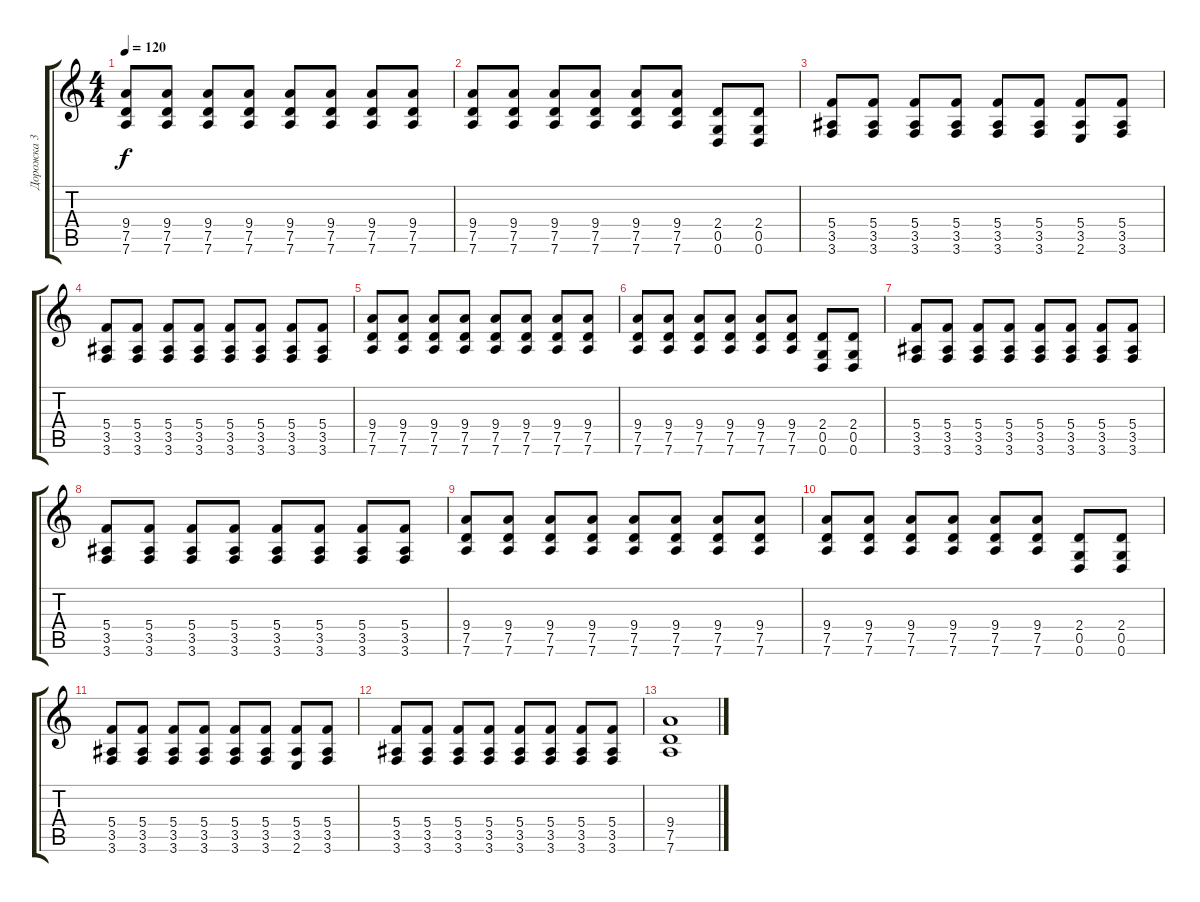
\track ("Дорожка 3" "Дорожка 3") {instrument distortionguitar}
\staff {score tabs}
\tuning (D4 A3 F3 C3 G2 D2) {hide}
\ts (4 4)
\tempo 120
\clef g2
\ks c
(9.4 7.5 7.6).8{dy f} (9.4 7.5 7.6).8 (9.4 7.5 7.6).8 (9.4 7.5 7.6).8 (9.4 7.5 7.6).8 (9.4 7.5 7.6).8 (9.4 7.5 7.6).8 (9.4 7.5 7.6).8 |
(9.4 7.5 7.6).8 (9.4 7.5 7.6).8 (9.4 7.5 7.6).8 (9.4 7.5 7.6).8 (9.4 7.5 7.6).8 (9.4 7.5 7.6).8 (2.4 0.5 0.6).8 (2.4 0.5 0.6).8 |
(5.4 3.5 3.6).8 (5.4 3.5 3.6).8 (5.4 3.5 3.6).8 (5.4 3.5 3.6).8 (5.4 3.5 3.6).8 (5.4 3.5 3.6).8 (5.4 3.5 2.6).8 (5.4 3.5 3.6).8 |
(5.4 3.5 3.6).8 (5.4 3.5 3.6).8 (5.4 3.5 3.6).8 (5.4 3.5 3.6).8 (5.4 3.5 3.6).8 (5.4 3.5 3.6).8 (5.4 3.5 3.6).8 (5.4 3.5 3.6).8 |
(9.4 7.5 7.6).8{volume 16} (9.4 7.5 7.6).8 (9.4 7.5 7.6).8 (9.4 7.5 7.6).8 (9.4 7.5 7.6).8 (9.4 7.5 7.6).8 (9.4 7.5 7.6).8 (9.4 7.5 7.6).8 |
(9.4 7.5 7.6).8 (9.4 7.5 7.6).8 (9.4 7.5 7.6).8 (9.4 7.5 7.6).8 (9.4 7.5 7.6).8 (9.4 7.5 7.6).8 (2.4 0.5 0.6).8 (2.4 0.5 0.6).8 |
(5.4 3.5 3.6).8 (5.4 3.5 3.6).8 (5.4 3.5 3.6).8 (5.4 3.5 3.6).8 (5.4 3.5 3.6).8 (5.4 3.5 3.6).8 (5.4 3.5 3.6).8 (5.4 3.5 3.6).8 |
(5.4 3.5 3.6).8 (5.4 3.5 3.6).8 (5.4 3.5 3.6).8 (5.4 3.5 3.6).8 (5.4 3.5 3.6).8 (5.4 3.5 3.6).8 (5.4 3.5 3.6).8 (5.4 3.5 3.6).8 |
(9.4 7.5 7.6).8 (9.4 7.5 7.6).8 (9.4 7.5 7.6).8 (9.4 7.5 7.6).8 (9.4 7.5 7.6).8 (9.4 7.5 7.6).8 (9.4 7.5 7.6).8 (9.4 7.5 7.6).8 |
(9.4 7.5 7.6).8 (9.4 7.5 7.6).8 (9.4 7.5 7.6).8 (9.4 7.5 7.6).8 (9.4 7.5 7.6).8 (9.4 7.5 7.6).8 (2.4 0.5 0.6).8 (2.4 0.5 0.6).8 |
(5.4 3.5 3.6).8 (5.4 3.5 3.6).8 (5.4 3.5 3.6).8 (5.4 3.5 3.6).8 (5.4 3.5 3.6).8 (5.4 3.5 3.6).8 (5.4 3.5 2.6).8 (5.4 3.5 3.6).8 |
(5.4 3.5 3.6).8 (5.4 3.5 3.6).8 (5.4 3.5 3.6).8 (5.4 3.5 3.6).8 (5.4 3.5 3.6).8 (5.4 3.5 3.6).8 (5.4 3.5 3.6).8 (5.4 3.5 3.6).8 |
(9.4 7.5 7.6).1
